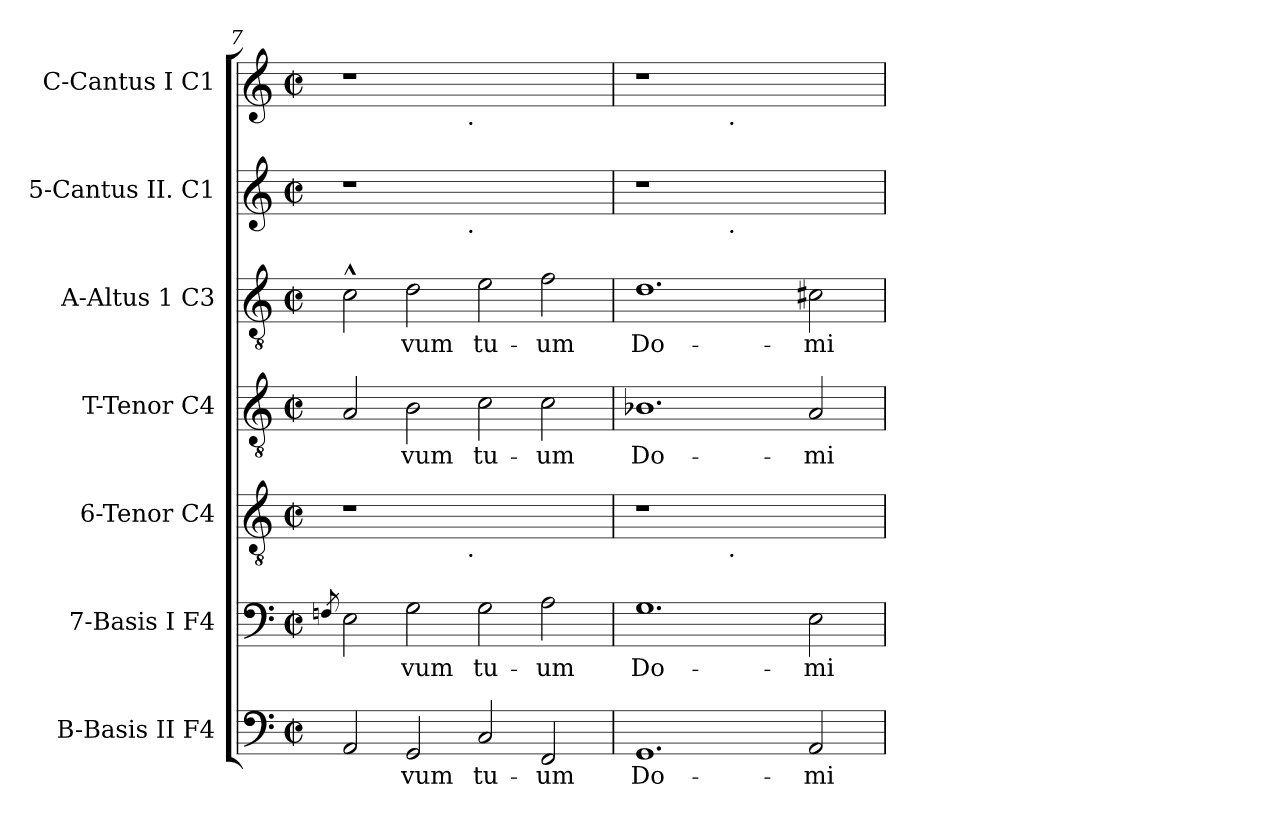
**kern	**text	**kern	**text	**kern	**kern	**text	**kern	**text	**kern	**kern
*part7	*part7	*part6	*part6	*part5	*part4	*part4	*part3	*part3	*part2	*part1
*staff7	*staff7	*staff6	*staff6	*staff5	*staff4	*staff4	*staff3	*staff3	*staff2	*staff1
*I"B-Basis II  F4	*	*I"7-Basis I  F4	*	*I"6-Tenor  C4	*I"T-Tenor  C4	*	*I"A-Altus 1  C3	*	*I"5-Cantus II.  C1	*I"C-Cantus I  C1
*I'B	*	*	*	*	*I'T	*	*I'A	*	*	*I'C
!!LO:PB:g=z
*clefF4	*	*clefF4	*	*clefGv2	*clefGv2	*	*clefGv2	*	*clefG2	*clefG2
*k[]	*	*k[]	*	*k[]	*k[]	*	*k[]	*	*k[]	*k[]
*C:	*	*C:	*	*C:	*C:	*	*C:	*	*C:	*C:
*M2/2	*	*M2/2	*	*M2/2	*M2/2	*	*M2/2	*	*M2/2	*M2/2
*met(c|)	*	*met(c|)	*	*met(c|)	*met(c|)	*	*met(c|)	*	*met(c|)	*met(c|)
=7	=7	=7	=7	=7	=7	=7	=7	=7	=7	=7
.	.	8qFn/	.	.	.	.	.	.	.	.
!	!LO:LY:b:cj	!	!LO:LY:b:cj	!	!	!LO:LY:b:cj	!	!LO:LY:b:cj	!	!
*	*	*	*	*^	*	*	*	*	*^	*^
2AA/	--	2E\	--	1r	2ryy	2A/	--	2c^^>\	--	1r	2ryy	1r	2ryy
!	!LO:LY:b:cj	!	!LO:LY:b:cj	!	!	!	!LO:LY:b:cj	!	!LO:LY:b:cj	!	!	!	!
2GG/	-vum	2G\	-vum	.	4...ryy	2B\	-vum	2d\	-vum	.	4...ryy	.	4...ryy
!	!	!	!	!	!	!	!	!	!	!	!	!	!LO:TX:b:t=.
!	!	!	!	!	!	!	!	!	!	!	!LO:TX:b:t=.	!	!
!	!	!	!	!	!LO:TX:b:t=.	!	!	!	!	!	!	!	!
.	.	.	.	.	1ryy	.	.	.	.	.	1ryy	.	1ryy
!	!LO:LY:b:cj	!	!LO:LY:b:cj	!	!	!	!LO:LY:b:cj	!	!LO:LY:b:cj	!	!	!	!
2C/	tu-	2G\	tu-	1ryy	.	2c\	tu-	2e\	tu-	1ryy	.	1ryy	.
!	!LO:LY:b:cj	!	!LO:LY:b:cj	!	!	!	!LO:LY:b:cj	!	!LO:LY:b:cj	!	!	!	!
2FF/	-um	2A\	-um	.	.	2c\	-um	2f\	-um	.	.	.	.
.	.	.	.	.	32ryy	.	.	.	.	.	32ryy	.	32ryy
=8	=8	=8	=8	=8	=8	=8	=8	=8	=8	=8	=8	=8	=8
!	!LO:LY:b:cj	!	!LO:LY:b:cj	!	!	!	!LO:LY:b:cj	!	!LO:LY:b:cj	!	!	!	!
1.GG	Do-	1.G	Do-	1r	2...ryy	1.B-X	Do-	1.d	Do-	1r	2...ryy	1r	2...ryy
!	!	!	!	!	!	!	!	!	!	!	!	!	!LO:TX:b:t=.
!	!	!	!	!	!	!	!	!	!	!	!LO:TX:b:t=.	!	!
!	!	!	!	!	!LO:TX:b:t=.	!	!	!	!	!	!	!	!
.	.	.	.	.	1ryy	.	.	.	.	.	1ryy	.	1ryy
.	.	.	.	1ryy	.	.	.	.	.	1ryy	.	1ryy	.
!	!LO:LY:b:cj	!	!LO:LY:b:cj	!	!	!	!LO:LY:b:cj	!	!LO:LY:b:cj	!	!	!	!
2AA/	-mi-	2E\	-mi-	.	.	2A/	-mi-	2c#X\	-mi-	.	.	.	.
.	.	.	.	.	16ryy	.	.	.	.	.	16ryy	.	16ryy
*	*	*	*	*	*	*	*	*	*	*v	*v	*	*
*	*	*	*	*v	*v	*	*	*	*	*	*v	*v
=	=	=	=	=	=	=	=	=	=	=
*-	*-	*-	*-	*-	*-	*-	*-	*-	*-	*-
